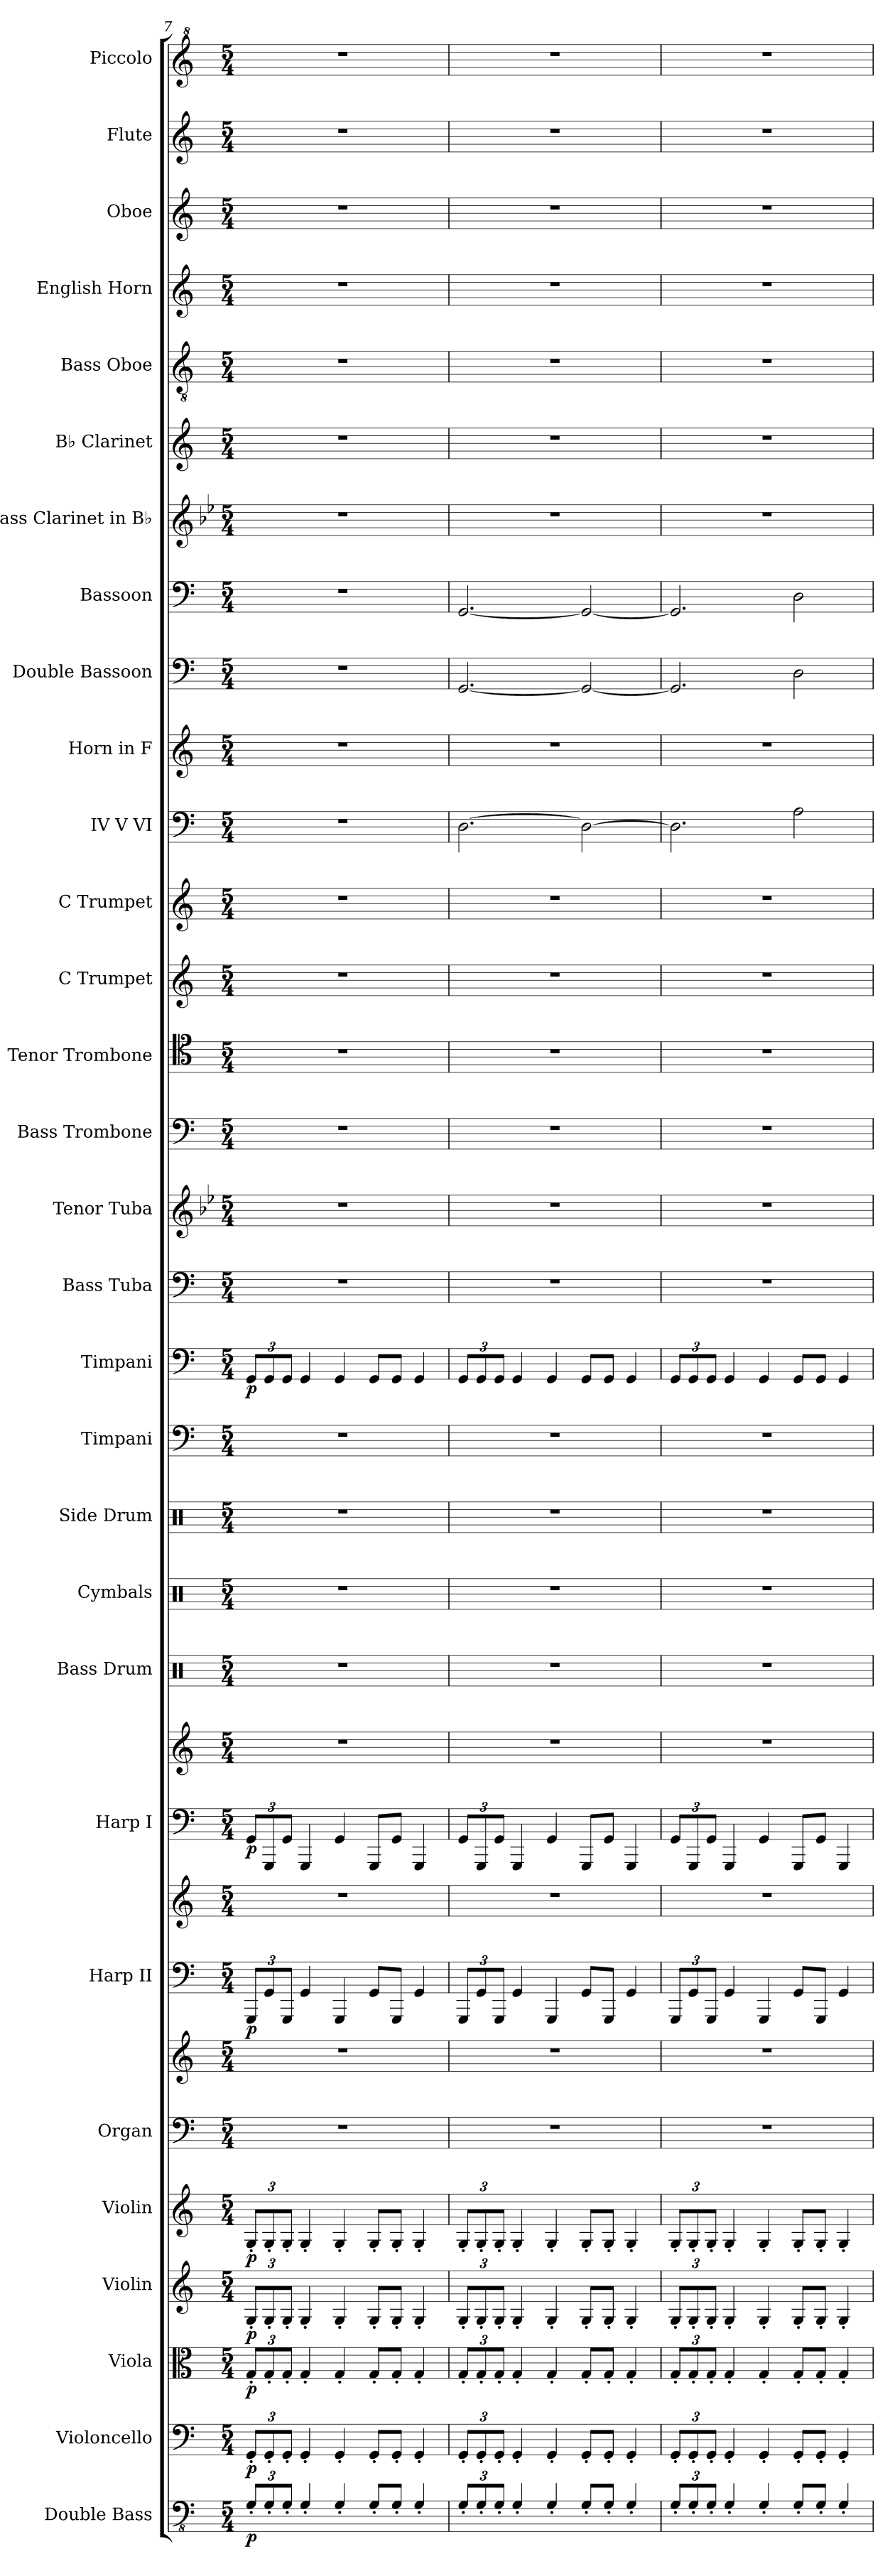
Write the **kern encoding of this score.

**kern	**dynam	**kern	**dynam	**kern	**dynam	**kern	**dynam	**kern	**dynam	**kern	**kern	**kern	**kern	**dynam	**kern	**kern	**dynam	**kern	**kern	**kern	**kern	**kern	**dynam	**kern	**kern	**kern	**kern	**kern	**kern	**kern	**kern	**kern	**kern	**kern	**kern	**kern	**kern	**kern	**kern	**kern
*part30	*part30	*part29	*part29	*part28	*part28	*part27	*part27	*part26	*part26	*part25	*part25	*part24	*part24	*part24	*part23	*part23	*part23	*part22	*part21	*part20	*part19	*part18	*part18	*part17	*part16	*part15	*part14	*part13	*part12	*part11	*part10	*part9	*part8	*part7	*part6	*part5	*part4	*part3	*part2	*part1
*staff33	*staff33	*staff32	*staff32	*staff31	*staff31	*staff30	*staff30	*staff29	*staff29	*staff28	*staff27	*staff26	*staff25	*staff25/26	*staff24	*staff23	*staff23/24	*staff22	*staff21	*staff20	*staff19	*staff18	*staff18	*staff17	*staff16	*staff15	*staff14	*staff13	*staff12	*staff11	*staff10	*staff9	*staff8	*staff7	*staff6	*staff5	*staff4	*staff3	*staff2	*staff1
*I"Double Bass	*	*I"Violoncello	*	*I"Viola	*	*I"Violin	*	*I"Violin	*	*I"Organ	*	*I"Harp II	*	*	*I"Harp I	*	*	*I"Bass Drum	*I"Cymbals	*I"Side Drum	*I"Timpani	*I"Timpani	*	*I"Bass Tuba	*I"Tenor Tuba	*I"Bass Trombone	*I"Tenor Trombone	*I"C Trumpet	*I"C Trumpet	*I"IV V VI	*I"Horn in F	*I"Double Bassoon	*I"Bassoon	*I"Bass Clarinet in B♭	*I"B♭ Clarinet	*I"Bass Oboe	*I"English Horn	*I"Oboe	*I"Flute	*I"Piccolo
*I'Db.	*	*I'Vc.	*	*I'Vla.	*	*I'Vln.	*	*I'Vln.	*	*I'Org.	*	*I'Hrp. II.	*	*	*I'Hrp. I.	*	*	*I'B. Dr.	*I'Cym.	*I'S. Dr.	*I'Timp.	*I'Timp.	*	*I'Bass Tub.	*I'Ten. Tub.	*I'B. Tbn.	*I'T. Tbn.	*I'C Tpt.	*I'C Tpt.	*	*I'Hrn.	*I'Dbn.	*I'Bn.	*I'Bcl.	*I'Cl.	*I'Bass Ob.	*I'E. H.	*I'Ob.	*I'Fl.	*I'Picc.
*clefFv4	*	*clefF4	*	*clefC3	*	*clefG2	*	*clefG2	*	*clefF4	*clefG2	*clefF4	*clefG2	*	*clefF4	*clefG2	*	*clefX	*clefX	*clefX	*clefF4	*clefF4	*	*clefF4	*clefG2	*clefF4	*clefC4	*clefG2	*clefG2	*clefF4	*clefG2	*clefF4	*clefF4	*clefG2	*clefG2	*clefGv2	*clefG2	*clefG2	*clefG2	*clefG^2
*ITrd7c12	*	*	*	*	*	*	*	*	*	*	*	*	*	*	*	*	*	*	*	*	*	*	*	*	*ITrd8c14	*	*	*	*	*ITrd4c7	*ITrd4c7	*ITrd7c12	*	*ITrd8c14	*ITrd1c2	*	*ITrd4c7	*	*	*ITrd-7c-12
*k[]	*	*k[]	*	*k[]	*	*k[]	*	*k[]	*	*k[]	*k[]	*k[]	*k[]	*	*k[]	*k[]	*	*k[]	*k[]	*k[]	*k[]	*k[]	*	*k[]	*k[b-e-]	*k[]	*k[]	*k[]	*k[]	*k[b-]	*k[b-]	*k[]	*k[]	*k[b-e-]	*k[b-e-]	*k[]	*k[b-]	*k[]	*k[]	*k[]
*M5/4	*	*M5/4	*	*M5/4	*	*M5/4	*	*M5/4	*	*M5/4	*M5/4	*M5/4	*M5/4	*	*M5/4	*M5/4	*	*M5/4	*M5/4	*M5/4	*M5/4	*M5/4	*	*M5/4	*M5/4	*M5/4	*M5/4	*M5/4	*M5/4	*M5/4	*M5/4	*M5/4	*M5/4	*M5/4	*M5/4	*M5/4	*M5/4	*M5/4	*M5/4	*M5/4
*Xbrackettup	*	*Xbrackettup	*	*Xbrackettup	*	*Xbrackettup	*	*Xbrackettup	*	*	*	*Xbrackettup	*	*	*Xbrackettup	*	*	*	*	*	*	*Xbrackettup	*	*	*	*	*	*	*	*	*	*	*	*	*	*	*	*	*	*
=7	=7	=7	=7	=7	=7	=7	=7	=7	=7	=7	=7	=7	=7	=7	=7	=7	=7	=7	=7	=7	=7	=7	=7	=7	=7	=7	=7	=7	=7	=7	=7	=7	=7	=7	=7	=7	=7	=7	=7	=7
!	!LO:DY:b	!	!LO:DY:b	!	!LO:DY:b	!	!LO:DY:b	!	!LO:DY:b	!	!	!	!	!LO:DY:b=2	!	!	!LO:DY:b=2	!	!	!	!	!	!LO:DY:b	!	!	!	!	!	!	!	!	!	!	!	!	!	!	!	!	!
12GGG'/L	p	12GG'/L	p	12G'/L	p	12G'/L	p	12G'/L	p	4%5r	4%5r	12GGG/L	4%5r	p	12GG/L	4%5r	p	4%5r	4%5r	4%5r	4%5r	12GG/L	p	4%5r	4%5r	4%5r	4%5r	4%5r	4%5r	4%5r	4%5r	4%5r	4%5r	4%5r	4%5r	4%5r	4%5r	4%5r	4%5r	4%5r
12GGG'/	.	12GG'/	.	12G'/	.	12G'/	.	12G'/	.	.	.	12GG/	.	.	12GGG/	.	.	.	.	.	.	12GG/	.	.	.	.	.	.	.	.	.	.	.	.	.	.	.	.	.	.
12GGG'/J	.	12GG'/J	.	12G'/J	.	12G'/J	.	12G'/J	.	.	.	12GGG/J	.	.	12GG/J	.	.	.	.	.	.	12GG/J	.	.	.	.	.	.	.	.	.	.	.	.	.	.	.	.	.	.
4GGG'/	.	4GG'/	.	4G'/	.	4G'/	.	4G'/	.	.	.	4GG/	.	.	4GGG/	.	.	.	.	.	.	4GG/	.	.	.	.	.	.	.	.	.	.	.	.	.	.	.	.	.	.
4GGG'/	.	4GG'/	.	4G'/	.	4G'/	.	4G'/	.	.	.	4GGG/	.	.	4GG/	.	.	.	.	.	.	4GG/	.	.	.	.	.	.	.	.	.	.	.	.	.	.	.	.	.	.
8GGG'/L	.	8GG'/L	.	8G'/L	.	8G'/L	.	8G'/L	.	.	.	8GG/L	.	.	8GGG/L	.	.	.	.	.	.	8GG/L	.	.	.	.	.	.	.	.	.	.	.	.	.	.	.	.	.	.
8GGG'/J	.	8GG'/J	.	8G'/J	.	8G'/J	.	8G'/J	.	.	.	8GGG/J	.	.	8GG/J	.	.	.	.	.	.	8GG/J	.	.	.	.	.	.	.	.	.	.	.	.	.	.	.	.	.	.
4GGG'/	.	4GG'/	.	4G'/	.	4G'/	.	4G'/	.	.	.	4GG/	.	.	4GGG/	.	.	.	.	.	.	4GG/	.	.	.	.	.	.	.	.	.	.	.	.	.	.	.	.	.	.
=8	=8	=8	=8	=8	=8	=8	=8	=8	=8	=8	=8	=8	=8	=8	=8	=8	=8	=8	=8	=8	=8	=8	=8	=8	=8	=8	=8	=8	=8	=8	=8	=8	=8	=8	=8	=8	=8	=8	=8	=8
12GGG'/L	.	12GG'/L	.	12G'/L	.	12G'/L	.	12G'/L	.	4%5r	4%5r	12GGG/L	4%5r	.	12GG/L	4%5r	.	4%5r	4%5r	4%5r	4%5r	12GG/L	.	4%5r	4%5r	4%5r	4%5r	4%5r	4%5r	[2.GG\	4%5r	[2.GGG/	[2.GG/	4%5r	4%5r	4%5r	4%5r	4%5r	4%5r	4%5r
12GGG'/	.	12GG'/	.	12G'/	.	12G'/	.	12G'/	.	.	.	12GG/	.	.	12GGG/	.	.	.	.	.	.	12GG/	.	.	.	.	.	.	.	.	.	.	.	.	.	.	.	.	.	.
12GGG'/J	.	12GG'/J	.	12G'/J	.	12G'/J	.	12G'/J	.	.	.	12GGG/J	.	.	12GG/J	.	.	.	.	.	.	12GG/J	.	.	.	.	.	.	.	.	.	.	.	.	.	.	.	.	.	.
4GGG'/	.	4GG'/	.	4G'/	.	4G'/	.	4G'/	.	.	.	4GG/	.	.	4GGG/	.	.	.	.	.	.	4GG/	.	.	.	.	.	.	.	.	.	.	.	.	.	.	.	.	.	.
4GGG'/	.	4GG'/	.	4G'/	.	4G'/	.	4G'/	.	.	.	4GGG/	.	.	4GG/	.	.	.	.	.	.	4GG/	.	.	.	.	.	.	.	.	.	.	.	.	.	.	.	.	.	.
8GGG'/L	.	8GG'/L	.	8G'/L	.	8G'/L	.	8G'/L	.	.	.	8GG/L	.	.	8GGG/L	.	.	.	.	.	.	8GG/L	.	.	.	.	.	.	.	2GG\_	.	2GGG/_	2GG/_	.	.	.	.	.	.	.
8GGG'/J	.	8GG'/J	.	8G'/J	.	8G'/J	.	8G'/J	.	.	.	8GGG/J	.	.	8GG/J	.	.	.	.	.	.	8GG/J	.	.	.	.	.	.	.	.	.	.	.	.	.	.	.	.	.	.
4GGG'/	.	4GG'/	.	4G'/	.	4G'/	.	4G'/	.	.	.	4GG/	.	.	4GGG/	.	.	.	.	.	.	4GG/	.	.	.	.	.	.	.	.	.	.	.	.	.	.	.	.	.	.
!!LO:PB:g=z
=9	=9	=9	=9	=9	=9	=9	=9	=9	=9	=9	=9	=9	=9	=9	=9	=9	=9	=9	=9	=9	=9	=9	=9	=9	=9	=9	=9	=9	=9	=9	=9	=9	=9	=9	=9	=9	=9	=9	=9	=9
12GGG'/L	.	12GG'/L	.	12G'/L	.	12G'/L	.	12G'/L	.	4%5r	4%5r	12GGG/L	4%5r	.	12GG/L	4%5r	.	4%5r	4%5r	4%5r	4%5r	12GG/L	.	4%5r	4%5r	4%5r	4%5r	4%5r	4%5r	2.GG\]	4%5r	2.GGG/]	2.GG/]	4%5r	4%5r	4%5r	4%5r	4%5r	4%5r	4%5r
12GGG'/	.	12GG'/	.	12G'/	.	12G'/	.	12G'/	.	.	.	12GG/	.	.	12GGG/	.	.	.	.	.	.	12GG/	.	.	.	.	.	.	.	.	.	.	.	.	.	.	.	.	.	.
12GGG'/J	.	12GG'/J	.	12G'/J	.	12G'/J	.	12G'/J	.	.	.	12GGG/J	.	.	12GG/J	.	.	.	.	.	.	12GG/J	.	.	.	.	.	.	.	.	.	.	.	.	.	.	.	.	.	.
4GGG'/	.	4GG'/	.	4G'/	.	4G'/	.	4G'/	.	.	.	4GG/	.	.	4GGG/	.	.	.	.	.	.	4GG/	.	.	.	.	.	.	.	.	.	.	.	.	.	.	.	.	.	.
4GGG'/	.	4GG'/	.	4G'/	.	4G'/	.	4G'/	.	.	.	4GGG/	.	.	4GG/	.	.	.	.	.	.	4GG/	.	.	.	.	.	.	.	.	.	.	.	.	.	.	.	.	.	.
8GGG'/L	.	8GG'/L	.	8G'/L	.	8G'/L	.	8G'/L	.	.	.	8GG/L	.	.	8GGG/L	.	.	.	.	.	.	8GG/L	.	.	.	.	.	.	.	2D\	.	2DD\	2D\	.	.	.	.	.	.	.
8GGG'/J	.	8GG'/J	.	8G'/J	.	8G'/J	.	8G'/J	.	.	.	8GGG/J	.	.	8GG/J	.	.	.	.	.	.	8GG/J	.	.	.	.	.	.	.	.	.	.	.	.	.	.	.	.	.	.
4GGG'/	.	4GG'/	.	4G'/	.	4G'/	.	4G'/	.	.	.	4GG/	.	.	4GGG/	.	.	.	.	.	.	4GG/	.	.	.	.	.	.	.	.	.	.	.	.	.	.	.	.	.	.
=	=	=	=	=	=	=	=	=	=	=	=	=	=	=	=	=	=	=	=	=	=	=	=	=	=	=	=	=	=	=	=	=	=	=	=	=	=	=	=	=
*-	*-	*-	*-	*-	*-	*-	*-	*-	*-	*-	*-	*-	*-	*-	*-	*-	*-	*-	*-	*-	*-	*-	*-	*-	*-	*-	*-	*-	*-	*-	*-	*-	*-	*-	*-	*-	*-	*-	*-	*-
